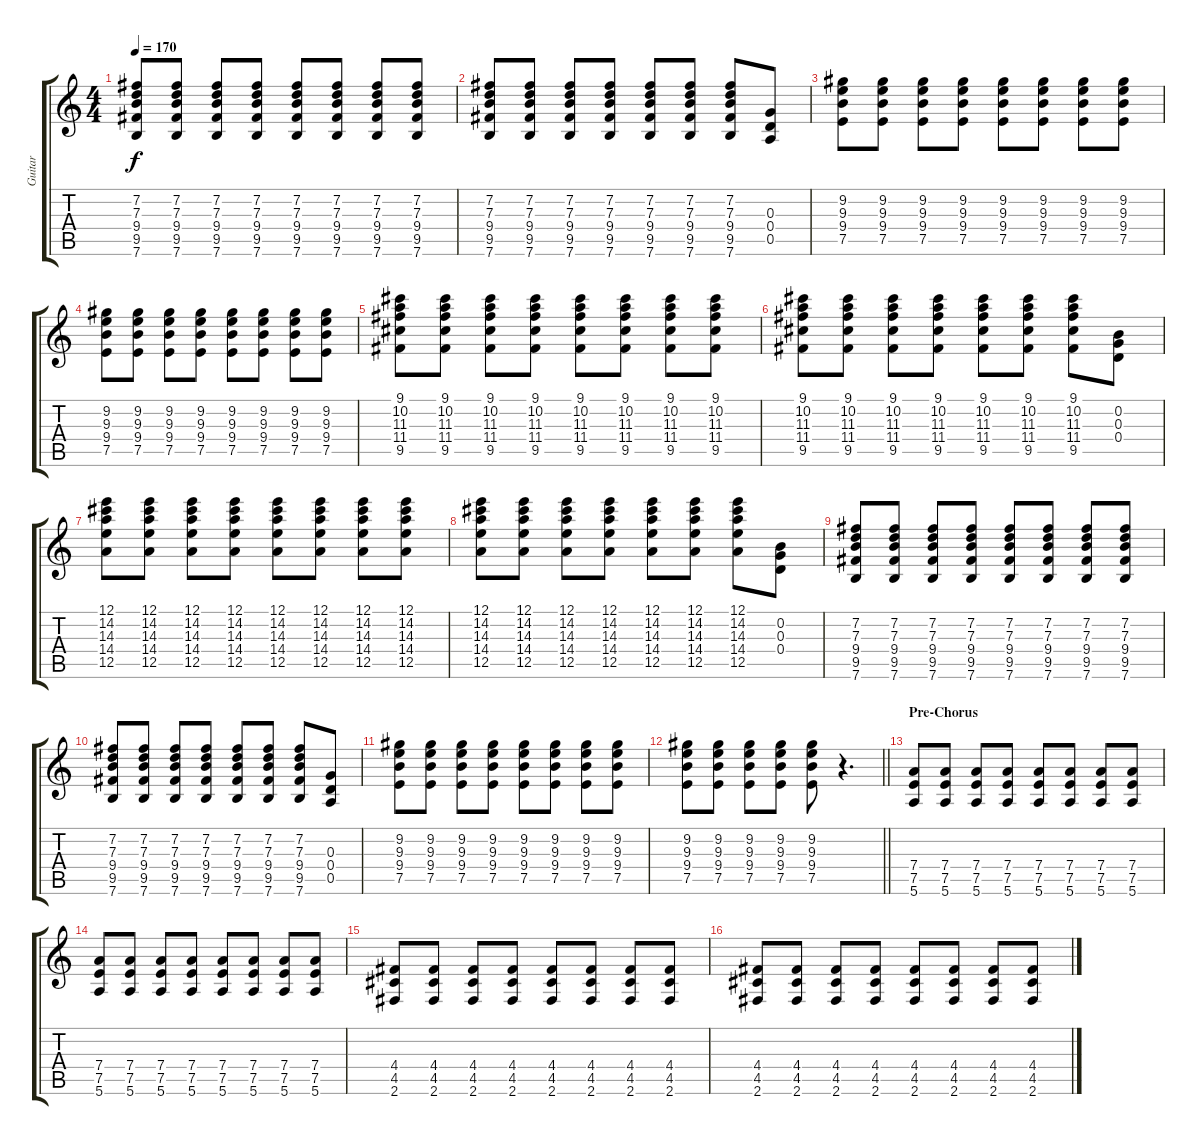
\track ("Guitar" "Guitar") {instrument distortionguitar}
\staff {score tabs}
\tuning (E4 B3 G3 D3 A2 E2) {hide}
\ts (4 4)
\tempo 170
\clef g2
\ks c
(7.2 7.3 9.4 9.5 7.6).8{dy f} (7.2 7.3 9.4 9.5 7.6).8 (7.2 7.3 9.4 9.5 7.6).8 (7.2 7.3 9.4 9.5 7.6).8 (7.2 7.3 9.4 9.5 7.6).8 (7.2 7.3 9.4 9.5 7.6).8 (7.2 7.3 9.4 9.5 7.6).8 (7.2 7.3 9.4 9.5 7.6).8 |
(7.2 7.3 9.4 9.5 7.6).8 (7.2 7.3 9.4 9.5 7.6).8 (7.2 7.3 9.4 9.5 7.6).8 (7.2 7.3 9.4 9.5 7.6).8 (7.2 7.3 9.4 9.5 7.6).8 (7.2 7.3 9.4 9.5 7.6).8 (7.2 7.3 9.4 9.5 7.6).8 (0.3 0.4 0.5).8 |
(9.2 9.3 9.4 7.5).8 (9.2 9.3 9.4 7.5).8 (9.2 9.3 9.4 7.5).8 (9.2 9.3 9.4 7.5).8 (9.2 9.3 9.4 7.5).8 (9.2 9.3 9.4 7.5).8 (9.2 9.3 9.4 7.5).8 (9.2 9.3 9.4 7.5).8 |
(9.2 9.3 9.4 7.5).8 (9.2 9.3 9.4 7.5).8 (9.2 9.3 9.4 7.5).8 (9.2 9.3 9.4 7.5).8 (9.2 9.3 9.4 7.5).8 (9.2 9.3 9.4 7.5).8 (9.2 9.3 9.4 7.5).8 (9.2 9.3 9.4 7.5).8 |
(9.1 10.2 11.3 11.4 9.5).8 (9.1 10.2 11.3 11.4 9.5).8 (9.1 10.2 11.3 11.4 9.5).8 (9.1 10.2 11.3 11.4 9.5).8 (9.1 10.2 11.3 11.4 9.5).8 (9.1 10.2 11.3 11.4 9.5).8 (9.1 10.2 11.3 11.4 9.5).8 (9.1 10.2 11.3 11.4 9.5).8 |
(9.1 10.2 11.3 11.4 9.5).8 (9.1 10.2 11.3 11.4 9.5).8 (9.1 10.2 11.3 11.4 9.5).8 (9.1 10.2 11.3 11.4 9.5).8 (9.1 10.2 11.3 11.4 9.5).8 (9.1 10.2 11.3 11.4 9.5).8 (9.1 10.2 11.3 11.4 9.5).8 (0.2 0.3 0.4).8 |
(12.1 14.2 14.3 14.4 12.5).8 (12.1 14.2 14.3 14.4 12.5).8 (12.1 14.2 14.3 14.4 12.5).8 (12.1 14.2 14.3 14.4 12.5).8 (12.1 14.2 14.3 14.4 12.5).8 (12.1 14.2 14.3 14.4 12.5).8 (12.1 14.2 14.3 14.4 12.5).8 (12.1 14.2 14.3 14.4 12.5).8 |
(12.1 14.2 14.3 14.4 12.5).8 (12.1 14.2 14.3 14.4 12.5).8 (12.1 14.2 14.3 14.4 12.5).8 (12.1 14.2 14.3 14.4 12.5).8 (12.1 14.2 14.3 14.4 12.5).8 (12.1 14.2 14.3 14.4 12.5).8 (12.1 14.2 14.3 14.4 12.5).8 (0.2 0.3 0.4).8 |
(7.2 7.3 9.4 9.5 7.6).8 (7.2 7.3 9.4 9.5 7.6).8 (7.2 7.3 9.4 9.5 7.6).8 (7.2 7.3 9.4 9.5 7.6).8 (7.2 7.3 9.4 9.5 7.6).8 (7.2 7.3 9.4 9.5 7.6).8 (7.2 7.3 9.4 9.5 7.6).8 (7.2 7.3 9.4 9.5 7.6).8 |
(7.2 7.3 9.4 9.5 7.6).8 (7.2 7.3 9.4 9.5 7.6).8 (7.2 7.3 9.4 9.5 7.6).8 (7.2 7.3 9.4 9.5 7.6).8 (7.2 7.3 9.4 9.5 7.6).8 (7.2 7.3 9.4 9.5 7.6).8 (7.2 7.3 9.4 9.5 7.6).8 (0.3 0.4 0.5).8 |
(9.2 9.3 9.4 7.5).8 (9.2 9.3 9.4 7.5).8 (9.2 9.3 9.4 7.5).8 (9.2 9.3 9.4 7.5).8 (9.2 9.3 9.4 7.5).8 (9.2 9.3 9.4 7.5).8 (9.2 9.3 9.4 7.5).8 (9.2 9.3 9.4 7.5).8 |
\barLineRight lightlight
(9.2 9.3 9.4 7.5).8 (9.2 9.3 9.4 7.5).8 (9.2 9.3 9.4 7.5).8 (9.2 9.3 9.4 7.5).8 (9.2 9.3 9.4 7.5).8 r.4{d volume 11} |
\section ("" "Pre-Chorus")
(7.4 7.5 5.6).8 (7.4 7.5 5.6).8 (7.4 7.5 5.6).8 (7.4 7.5 5.6).8 (7.4 7.5 5.6).8 (7.4 7.5 5.6).8 (7.4 7.5 5.6).8 (7.4 7.5 5.6).8 |
(7.4 7.5 5.6).8 (7.4 7.5 5.6).8 (7.4 7.5 5.6).8 (7.4 7.5 5.6).8 (7.4 7.5 5.6).8 (7.4 7.5 5.6).8 (7.4 7.5 5.6).8 (7.4 7.5 5.6).8 |
(4.4 4.5 2.6).8 (4.4 4.5 2.6).8 (4.4 4.5 2.6).8 (4.4 4.5 2.6).8 (4.4 4.5 2.6).8 (4.4 4.5 2.6).8 (4.4 4.5 2.6).8 (4.4 4.5 2.6).8 |
(4.4 4.5 2.6).8 (4.4 4.5 2.6).8 (4.4 4.5 2.6).8 (4.4 4.5 2.6).8 (4.4 4.5 2.6).8 (4.4 4.5 2.6).8 (4.4 4.5 2.6).8 (4.4 4.5 2.6).8
